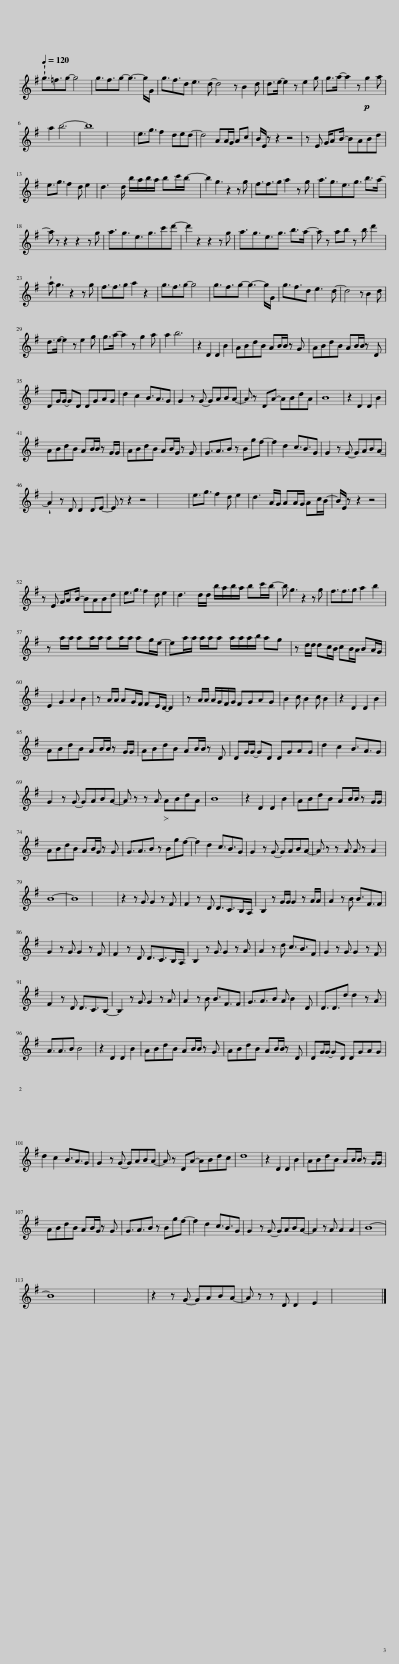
X:1
L:1/8
Q:1/4=120
M:none
I:linebreak $
K:G
V:1 treble
V:1
 !wedge!g3/2=f3/2g- g4 | g3/2f3/2g- g3- g/G/ | g3/2f3/2d e3 d- d4 z B2 d | d>e- e2 z e2 g | g>a- a2 z!p! g2 a |$ %5
 a2 b6- | b8 | x8 | e3/2g3/2 f2 ded- | d4 AA/G/ Ac | %10
 B/E/ z z2 z4 | z E G/AB/- BABd |$ e3/2g3/2 f2 d e2 | d3 d/ b/a/b/a/ bc'/b/- x/ | b2 g3 z2 z g | %15
 f3/2f3/2g a2 z g | a3/2g3/2e3/2g3/2 b>a- |$ a z z2 z2 z g | a3/2g3/2e3/2g3/2c'd'- | d'2 z2 z2 z g | %20
 a3/2g3/2e3/2g3/2 b>a- | a z ab z b d'2 |$ !wedge!a g3 z2 z g | f3/2f3/2g a2 z2 | g3/2f3/2g- g4 | %25
 g3/2f3/2g- g3- g/G/ | g3/2f3/2d e3 d- | d4 z B2 d |$ d>e- e2 z e2 g | g>a- a2 z g2 a | %30
 a2 b6 | z2 D2 D2 B2 | ABdB AB/B/ z G | ABdB AB/B/ z D |$ DG/G/- GD DGAG | %35
 d2 c2 B3/2A3/2G | G2 z G- GABA- | A z DA- ABdA | B8 | z2 D2 D2 B2 |$ %40
 ABdB AB/B/ z G/G/ | ABdB AB/G/ z G | G3/2A3/2B z Bgf- | f2 d2 c3/2B3/2G | G2 z G- GABA- |$ %45
 !wedge!A2 z D D2 DE- | E z z2 z4 | x8 | e3/2g3/2 f2 d e2 | d3 A/G/ AA/G/ Ac/B/- | %50
 B/E/ z z2 z4 |$ z E G/AB/- BABd | e3/2g3/2 f2 d e2 | d3 d/d/ b/a/b/a/ bc'/b/- | b g3 z2 z g | %55
 f3/2f3/2g a2 b2 |$ z a/a/ aa/a/ aa/a/ ag/e/- | ea/a/ a/a/a a/a/a/b/ ag | z d/d/ dc/B/ cB/A/ BA/G/ |$ E2 G2 A2 B2 | %60
 z A/A/ AG/F/ FE/D/- D2 | z A/A/ A/G/F/G/ FGAG | B2 c B2 c B2 | z2 D2 D2 B2 |$ ABdB AB/B/ z G/G/ | %65
 ABdB AB/B/ z D | DG/G/- GD DGAG | d2 c2 B3/2A3/2G |$ G2 z G- GABA- | A z z A!>)!!>(! ABdA | %70
 B8 | z2 D2 D2 B2 | ABdB AB/B/ z G/G/ |$ ABdB AB/G/ z G | G3/2A3/2B z Bgf- | %75
 f2 d2 c3/2B3/2G | G2 z G- GABA- | A z z A A z A2 |$ B8- | B8 | %80
 x8 | z2 z G G2 z F | F2 z D D3/2C>B,A,/ | B,2 z G/G/ G2 z A/A/ | A2 z B B3/2F3/2F |$ %85
 G2 z G G2 z F | F2 z D D3/2C>B,A,/ | B,2 z G G2 z A | A2 z d c3/2B3/2F | G2 z G G2 z F |$ %90
 F2 z D D3/2C3/2B,- | B,2 z G G2 z A | A2 z B B3/2F3/2F | G3/2A3/2B A B2 D | D3/2D3/2d d2 z A |$ %95
 A3/2A3/2B B4 | z2 D2 D2 B2 | ABdB AB/B/ z G | ABdB AB/B/ z D | DG/G/- GD DGAG |$ %100
 d2 c2 B3/2A3/2G | G2 z G- GABA- | A z DA- ABdc | d8 | z2 D2 D2 B2 | %105
 ABdB AB/B/ z G/G/ |$ ABdB AB/G/ z G | G3/2A3/2B z Bgf- | f2 d2 c3/2B3/2G | G2 z G- GABA- | %110
 A2 z A A2 A2 | B8- |$ B8 | x8 | z2 z G- GABA- | %115
 A z z D D2 E2 | x8 |] %117
